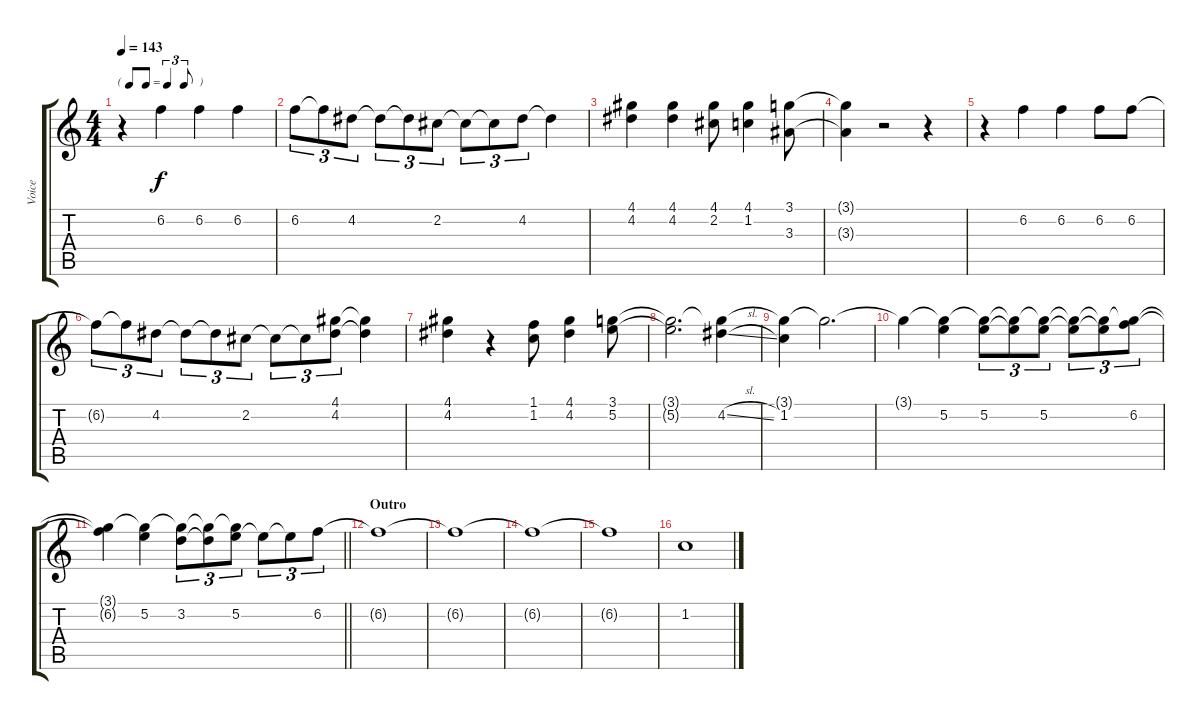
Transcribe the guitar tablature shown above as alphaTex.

\track ("Voice" "Voice") {instrument drawbarorgan}
\staff {score tabs}
\tuning (E5 B4 G4 D4 A3 E3) {hide}
\ts (4 4)
\tf triplet8th
\tempo 143
\clef g2
\ks c
r.4{dy f} 6.2.4 6.2.4 6.2.4 |
6.2.8{tu (3 2)} 6.2{t}.8{tu (3 2)} 4.2.8{tu (3 2)} 4.2{t}.8{tu (3 2)} 4.2{t}.8{tu (3 2)} 2.2.8{tu (3 2)} 2.2{t}.8{tu (3 2)} 2.2{t}.8{tu (3 2)} 4.2.8{tu (3 2)} 4.2{t}.4 |
(4.1 4.2).4 (4.1 4.2).4 (4.1 2.2).8 (4.1 1.2).4 (3.1 3.3).8 |
(3.1{t} 3.3{t}).4 r.2 r.4 |
r.4 6.2.4 6.2.4 6.2.8 6.2.8 |
6.2{t}.8{tu (3 2)} 6.2{t}.8{tu (3 2)} 4.2.8{tu (3 2)} 4.2{t}.8{tu (3 2)} 4.2{t}.8{tu (3 2)} 2.2.8{tu (3 2)} 2.2{t}.8{tu (3 2)} 2.2{t}.8{tu (3 2)} (4.1 4.2).8{tu (3 2)} (4.1{t} 4.2{t}).4 |
(4.1 4.2).4 r.4 (1.1 1.2).8 (4.1 4.2).4 (3.1 5.2).8 |
(3.1{t} 5.2{t}).2{d} (3.1{t} 4.2{sl}).4 |
(3.1{t} 1.2).4 3.1{t}.2{d} |
3.1{t}.4 (3.1{t} 5.2).4 (3.1{t} 5.2).8{tu (3 2)} (3.1{t} 5.2{t}).8{tu (3 2)} (3.1{t} 5.2).8{tu (3 2)} (3.1{t} 5.2{t}).8{tu (3 2)} (3.1{t} 5.2{t}).8{tu (3 2)} (3.1{t} 6.2).8{tu (3 2)} |
\barLineRight lightlight
(3.1{t} 6.2{t}).4 (3.1{t} 5.2).4 (3.1{t} 3.2).8{tu (3 2)} (3.1{t} 3.2{t}).8{tu (3 2)} (3.1{t} 5.2).8{tu (3 2)} 5.2{t}.8{tu (3 2)} 5.2{t}.8{tu (3 2)} 6.2.8{tu (3 2)} |
\section ("" "Outro")
6.2{t}.1 |
6.2{t}.1 |
6.2{t}.1 |
6.2{t}.1 |
1.2.1
